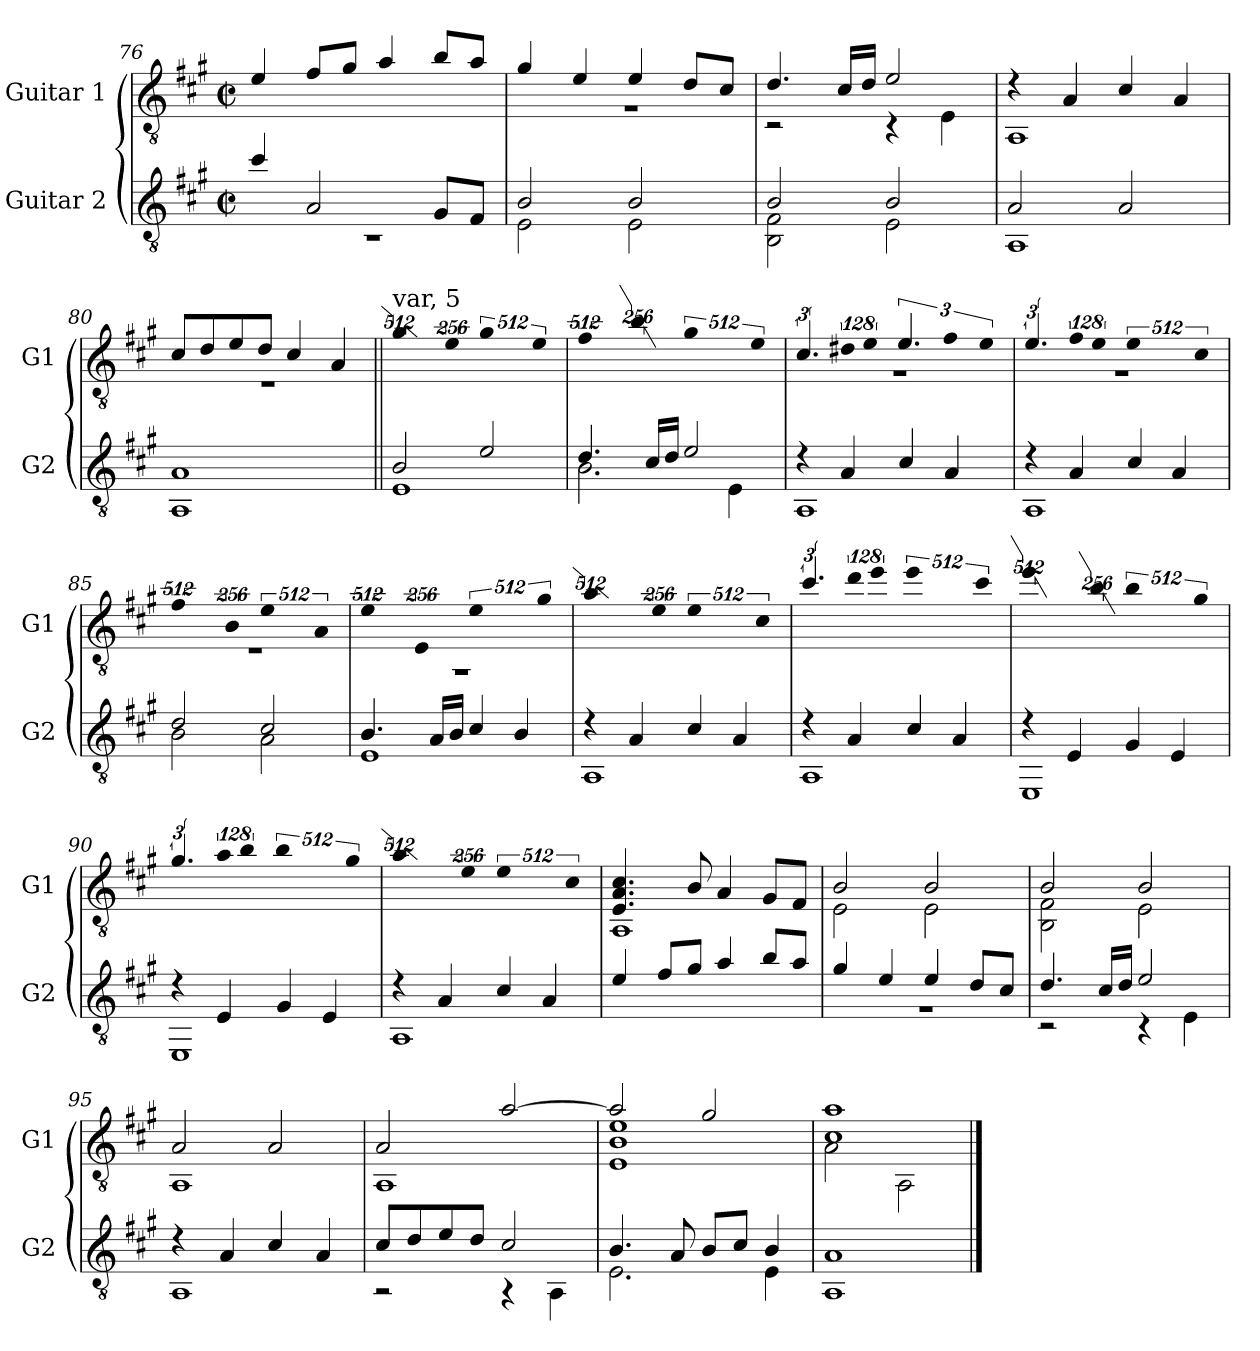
**kern	**kern
*part2	*part1
*staff2	*staff1
*I"Guitar 2	*I"Guitar 1
*I'G2	*I'G1
*clefGv2	*clefGv2
*ITrd7c12	*ITrd7c12
*k[f#c#g#]	*k[f#c#g#]
*A:	*A:
*M2/2	*M2/2
*met(c|)	*met(c|)
=76	=76
*^	*
4c#i/	1r	4Ei/
2AAi/	.	8F#i/L
.	.	8G#i/J
.	.	4Ai/
8GG#i/L	.	8Bi/L
8FF#i/J	.	8Ai/J
=77	=77	=77
*	*	*^
2BBi/	2EEi\	4G#i/	1r
.	.	4Ei/	.
2BBi/	2EEi\	4Ei/	.
.	.	8Di/L	.
.	.	8C#i/J	.
=78	=78	=78	=78
2BBi/	2BBBi\ 2FF#i	4.Di/	2r
.	.	16C#i/LL	.
.	.	16Di/JJ	.
2BBi/	2EEi\	2Ei/	4r
.	.	.	4EEi\
!!LO:LB:g=z	!!
=79	=79	=79	=79
*	*^	*	*
2AAi/	1AAAi	2ryy	4r	1AAAi
.	.	.	4AAi/	.
2AAi/	.	2ryy	4C#i/	.
.	.	.	4AAi/	.
*	*v	*v	*	*
=80	=80	=80	=80
1AAi	1AAAi	8C#i/L	1r
.	.	8Di/	.
.	.	8Ei/	.
.	.	8Di/J	.
.	.	4C#i/	.
.	.	4AAi/	.
*	*	*v	*v
=81||	=81||	=81||
!	!	!LO:TX:a:t=var,  5
!	!	!LO:N:vis=2
2BBi/	1EEi	1024%341G#i/
!	!	!LO:N:vis=4
.	.	1024%171Ei/
!	!	!LO:N:vis=2
2Ei/	.	1024%341G#i/
!	!	!LO:N:vis=4
.	.	1024%171Ei/
=82	=82	=82
!	!	!LO:N:vis=2
4.Di/	2.BBi\	1024%341F#i/
!	!	!LO:N:vis=4
.	.	1024%171Bi/
16C#i/LL	.	.
16Di/JJ	.	.
!	!	!LO:N:vis=2
2Ei/	.	1024%341G#i/
.	4EEi\	.
!	!	!LO:N:vis=4
.	.	1024%171Ei/
=83	=83	=83
*	*	*^
4r	1AAAi	6.C#i/	1r
!	!	!LO:N:vis=8	!
4AAi/	.	1024%85D#Xi/	.
!	!	!LO:N:vis=4	!
.	.	1024%171Ei/	.
4C#i/	.	6.Ei/	.
!	!	!LO:N:vis=8	!
4AAi/	.	1024%85F#i/	.
!	!	!LO:N:vis=4	!
.	.	1024%171Ei/	.
=84	=84	=84	=84
4r	1AAAi	6.Ei/	1r
!	!	!LO:N:vis=8	!
4AAi/	.	1024%85F#i/	.
!	!	!LO:N:vis=4	!
.	.	1024%171Ei/	.
!	!	!LO:N:vis=2	!
4C#i/	.	1024%341Ei/	.
4AAi/	.	.	.
!	!	!LO:N:vis=4	!
.	.	1024%171C#i/	.
=85	=85	=85	=85
!	!	!LO:N:vis=2	!
2Di/	2BBi\	1024%341F#i/	1r
!	!	!LO:N:vis=4	!
.	.	1024%171BBi/	.
!	!	!LO:N:vis=2	!
2C#i/	2AAi\	1024%341Ei/	.
!	!	!LO:N:vis=4	!
.	.	1024%171AAi/	.
!!LO:LB:g=z	!!
=86	=86	=86	=86
!	!	!LO:N:vis=2	!
4.BBi/	1EEi	1024%341Ei/	1r
!	!	!LO:N:vis=4	!
.	.	1024%171EEi/	.
16AAi/LL	.	.	.
16BBi/JJ	.	.	.
!	!	!LO:N:vis=2	!
4C#i/	.	1024%341Ei/	.
4BBi/	.	.	.
!	!	!LO:N:vis=4	!
.	.	1024%171G#i/	.
*	*	*v	*v
=87	=87	=87
!	!	!LO:N:vis=2
4r	1AAAi	1024%341Ai/
4AAi/	.	.
!	!	!LO:N:vis=4
.	.	1024%171Ei/
!	!	!LO:N:vis=2
4C#i/	.	1024%341Ei/
4AAi/	.	.
!	!	!LO:N:vis=4
.	.	1024%171C#i/
=88	=88	=88
4r	1AAAi	6.c#i/
!	!	!LO:N:vis=8
4AAi/	.	1024%85di/
!	!	!LO:N:vis=4
.	.	1024%171ei/
!	!	!LO:N:vis=2
4C#i/	.	1024%341ei/
4AAi/	.	.
!	!	!LO:N:vis=4
.	.	1024%171c#i/
=89	=89	=89
!	!	!LO:N:vis=2
4r	1EEEi	1024%341ei/
4EEi/	.	.
!	!	!LO:N:vis=4
.	.	1024%171Bi/
!	!	!LO:N:vis=2
4GG#i/	.	1024%341Bi/
4EEi/	.	.
!	!	!LO:N:vis=4
.	.	1024%171G#i/
=90	=90	=90
4r	1EEEi	6.G#i/
!	!	!LO:N:vis=8
4EEi/	.	1024%85Ai/
!	!	!LO:N:vis=4
.	.	1024%171Bi/
!	!	!LO:N:vis=2
4GG#i/	.	1024%341Bi/
4EEi/	.	.
!	!	!LO:N:vis=4
.	.	1024%171G#i/
=91	=91	=91
!	!	!LO:N:vis=2
4r	1AAAi	1024%341Ai/
4AAi/	.	.
!	!	!LO:N:vis=4
.	.	1024%171Ei/
!	!	!LO:N:vis=2
4C#i/	.	1024%341Ei/
4AAi/	.	.
!	!	!LO:N:vis=4
.	.	1024%171C#i/
*v	*v	*
=92	=92
*	*^
4Ei/	4.EEi/ 4.AAi 4.C#i	1AAAi
8F#i/L	.	.
8G#i/J	8BBi/	.
4Ai/	4AAi/	.
8Bi/L	8GG#i/L	.
8Ai/J	8FF#i/J	.
!!LO:LB:g=z	!!
=93	=93	=93
*^	*	*
4G#i/	1r	2BBi/	2EEi\
4Ei/	.	.	.
4Ei/	.	2BBi/	2EEi\
8Di/L	.	.	.
8C#i/J	.	.	.
=94	=94	=94	=94
4.Di/	2r	2BBi/	2BBBi\ 2FF#i
16C#i/LL	.	.	.
16Di/JJ	.	.	.
2Ei/	4r	2BBi/	2EEi\
.	4EEi\	.	.
=95	=95	=95	=95
4r	1AAAi	2AAi/	1AAAi
4AAi/	.	.	.
4C#i/	.	2AAi/	.
4AAi/	.	.	.
=96	=96	=96	=96
8C#i/L	2r	2AAi/	1AAAi
8Di/	.	.	.
8Ei/	.	.	.
8Di/J	.	.	.
2C#i/	4r	[>2Ai/	.
.	4AAAi\	.	.
=97	=97	=97	=97
4.BBi/	2.EEi\	2Ai/]	1EEi 1BBi 1Ei
8AAi/	.	.	.
8BBi/L	.	2G#i/	.
8C#i/J	.	.	.
4BBi/	4EEi\	.	.
=98	=98	=98	=98
*	*	*	*^
1AAi	1AAAi	1Ai	1C#i	2AAi\
.	.	.	.	2AAAi\
*v	*v	*	*	*
*	*v	*v	*v
==	==
*-	*-
